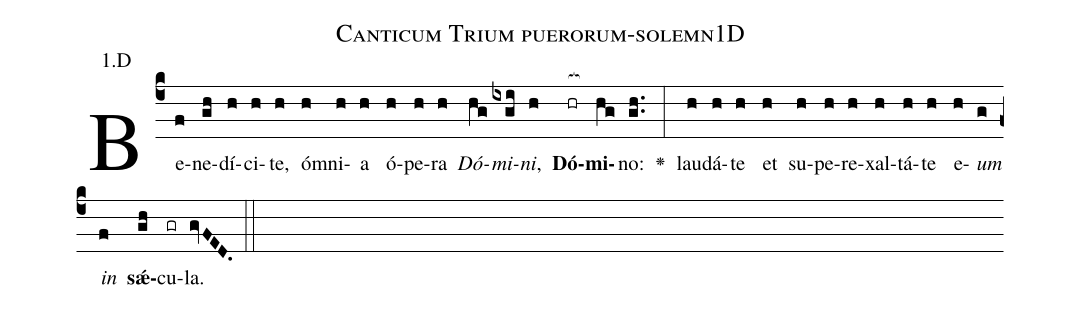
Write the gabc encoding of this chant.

name: Canticum Trium puerorum-solemn1D;
annotation: 1.D;
%%
(c4)Be(f)ne(gh)dí(h)ci(h)te,(h) óm(h)ni(h)a(h) ó(h)pe(h)ra(h) <i>Dó</i>(hg)<i>mi</i>(ixgi)<i>ni</i>,(h) <b>Dó</b>(hr[ocb:1{])<b>mi</b>(hg[ocb:0}])no:(gh..) <v>\greheightstar</v>(:) lau(h)dá(h)te(h) et(h) su(h)pe(h)re(h)xal(h)tá(h)te(h) e(h)<i>um</i>(g) <i>in</i>(f) <b>sǽ</b>(gh)cu(gr)la.(gvFED.) (::)


%E(h) u(h) o(g) u(f) a(gh) e.(gvFED.) (::)
